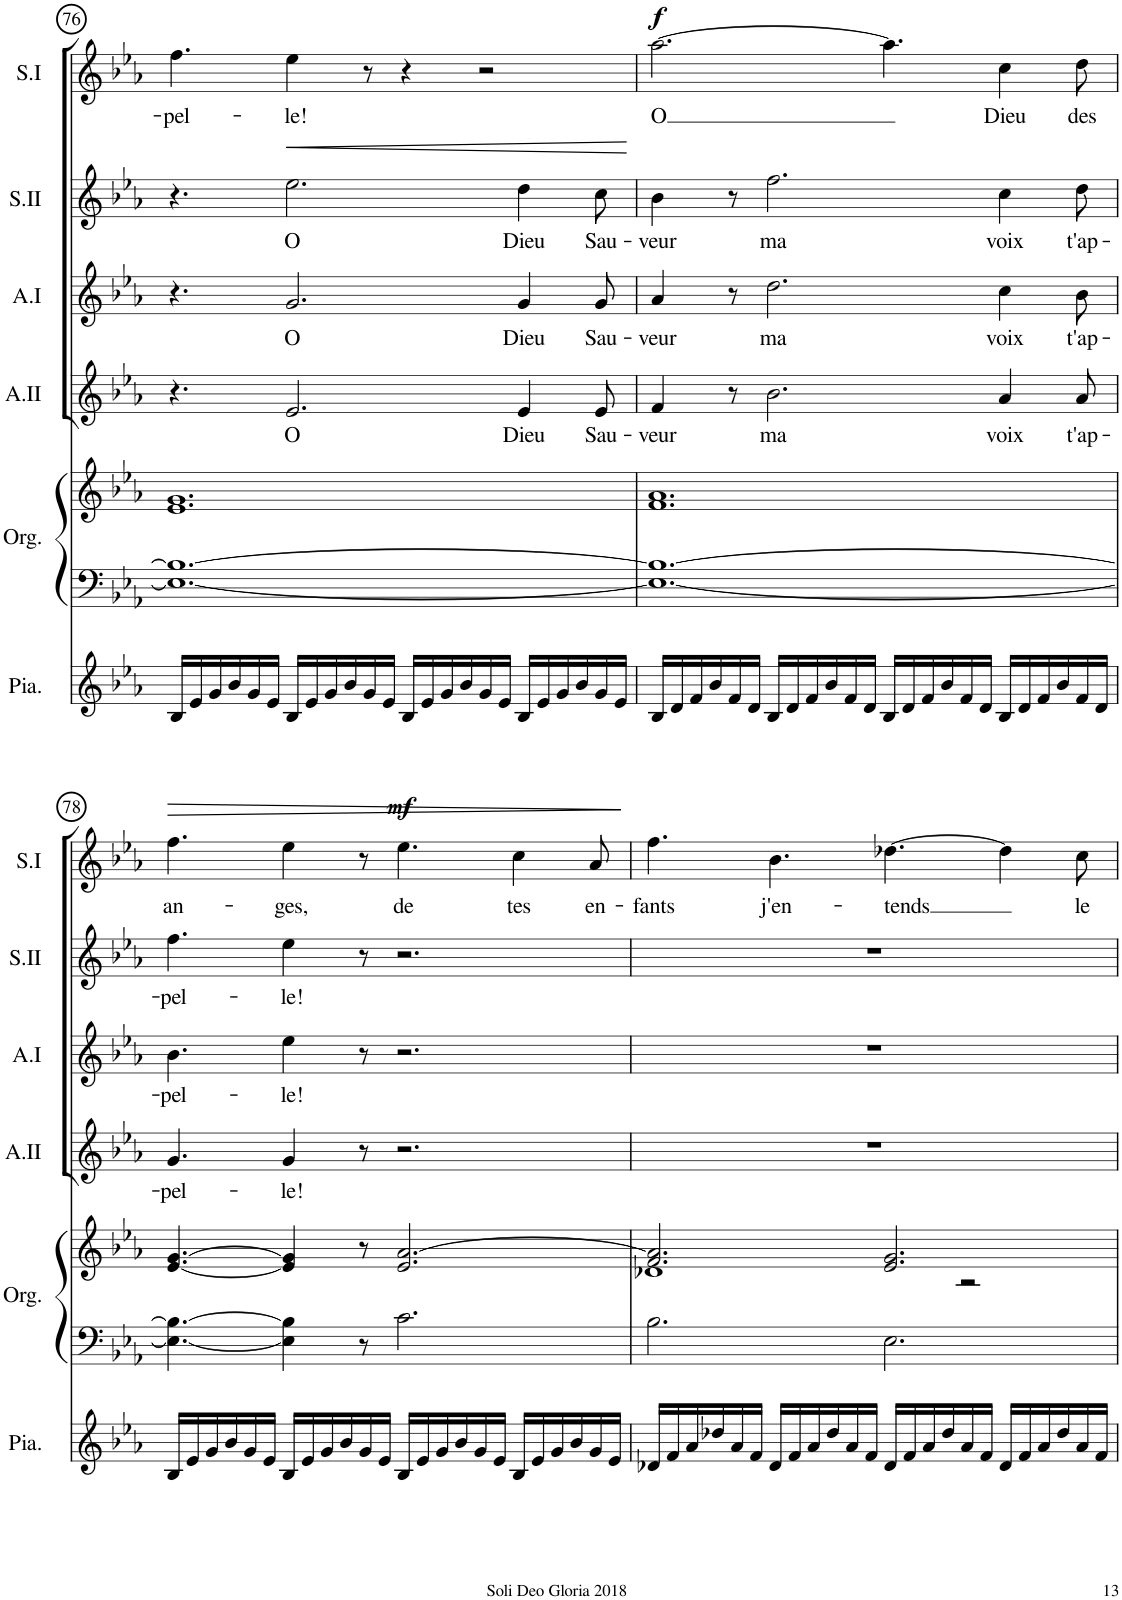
**kern	**kern	**kern	**kern	**text	**kern	**text	**kern	**text	**dynam	**kern	**text	**dynam
*part6	*part5	*part5	*part4	*part4	*part3	*part3	*part2	*part2	*part2	*part1	*part1	*part1
*staff7	*staff6	*staff5	*staff4	*staff4	*staff3	*staff3	*staff2	*staff2	*staff2	*staff1	*staff1	*staff1
*I"Piano	*I"Orgue	*	*I"Alto II	*	*I"Alto I	*	*I"Soprano II	*	*	*I"Soprano I	*	*
*I'Pia.	*I'Org.	*	*I'A.II	*	*I'A.I	*	*I'S.II	*	*	*I'S.I	*	*
!!LO:PB:g=z
*clefG2	*clefF4	*clefG2	*clefG2	*	*clefG2	*	*clefG2	*	*	*clefG2	*	*
*k[b-e-a-]	*k[b-e-a-]	*k[b-e-a-]	*k[b-e-a-]	*	*k[b-e-a-]	*	*k[b-e-a-]	*	*	*k[b-e-a-]	*	*
*M12/8	*M12/8	*M12/8	*M12/8	*	*M12/8	*	*M12/8	*	*	*M12/8	*	*
=76	=76	=76	=76	=76	=76	=76	=76	=76	=76	=76	=76	=76
!	!	!	!	!	!	!	!	!	!	!	!LO:LY:b	!
16B-/LL	1.E-_ 1.B-_	1.e- 1.g	4.r	.	4.r	.	4.r	.	.	4.ff\	-pel-	.
16e-/	.	.	.	.	.	.	.	.	.	.	.	.
16g/	.	.	.	.	.	.	.	.	.	.	.	.
16b-/	.	.	.	.	.	.	.	.	.	.	.	.
16g/	.	.	.	.	.	.	.	.	.	.	.	.
16e-/JJ	.	.	.	.	.	.	.	.	.	.	.	.
!	!	!	!	!LO:LY:b	!	!LO:LY:b	!	!LO:LY:b	!LO:HP:b	!	!LO:LY:b	!
16B-/LL	.	.	2.e-/	O	2.g/	O	2.ee-\	O	<	4ee-\	-le!	.
16e-/	.	.	.	.	.	.	.	.	.	.	.	.
16g/	.	.	.	.	.	.	.	.	.	.	.	.
16b-/	.	.	.	.	.	.	.	.	.	.	.	.
16g/	.	.	.	.	.	.	.	.	.	8r	.	.
16e-/JJ	.	.	.	.	.	.	.	.	.	.	.	.
16B-/LL	.	.	.	.	.	.	.	.	.	4r	.	.
16e-/	.	.	.	.	.	.	.	.	.	.	.	.
16g/	.	.	.	.	.	.	.	.	.	.	.	.
16b-/	.	.	.	.	.	.	.	.	.	.	.	.
16g/	.	.	.	.	.	.	.	.	.	2r	.	.
16e-/JJ	.	.	.	.	.	.	.	.	.	.	.	.
!	!	!	!	!LO:LY:b	!	!LO:LY:b	!	!LO:LY:b	!	!	!	!
16B-/LL	.	.	4e-/	Dieu	4g/	Dieu	4dd\	Dieu	.	.	.	.
16e-/	.	.	.	.	.	.	.	.	.	.	.	.
16g/	.	.	.	.	.	.	.	.	.	.	.	.
16b-/	.	.	.	.	.	.	.	.	.	.	.	.
!	!	!	!	!LO:LY:b	!	!LO:LY:b	!	!LO:LY:b	!	!	!	!
16g/	.	.	8e-/	Sau-	8g/	Sau-	8cc\	Sau-	.	.	.	.
16e-/JJ	.	.	.	.	.	.	.	.	.	.	.	.
.	.	.	.	.	.	.	.	.	[	.	.	.
=77	=77	=77	=77	=77	=77	=77	=77	=77	=77	=77	=77	=77
!	!	!	!	!LO:LY:b	!	!LO:LY:b	!	!LO:LY:b	!	!	!LO:LY:b	!LO:DY:a
16B-/LL	1.E-_ 1.B-_	1.f 1.a-	4f/	-veur	4a-/	-veur	4b-\	-veur	.	[2.aa-\	O	f
16d/	.	.	.	.	.	.	.	.	.	.	.	.
16f/	.	.	.	.	.	.	.	.	.	.	.	.
16b-/	.	.	.	.	.	.	.	.	.	.	.	.
16f/	.	.	8r	.	8r	.	8r	.	.	.	.	.
16d/JJ	.	.	.	.	.	.	.	.	.	.	.	.
!	!	!	!	!LO:LY:b	!	!LO:LY:b	!	!LO:LY:b	!	!	!	!
16B-/LL	.	.	2.b-\	ma	2.dd\	ma	2.ff\	ma	.	.	.	.
16d/	.	.	.	.	.	.	.	.	.	.	.	.
16f/	.	.	.	.	.	.	.	.	.	.	.	.
16b-/	.	.	.	.	.	.	.	.	.	.	.	.
16f/	.	.	.	.	.	.	.	.	.	.	.	.
16d/JJ	.	.	.	.	.	.	.	.	.	.	.	.
16B-/LL	.	.	.	.	.	.	.	.	.	4.aa-\]	.	.
16d/	.	.	.	.	.	.	.	.	.	.	.	.
16f/	.	.	.	.	.	.	.	.	.	.	.	.
16b-/	.	.	.	.	.	.	.	.	.	.	.	.
16f/	.	.	.	.	.	.	.	.	.	.	.	.
16d/JJ	.	.	.	.	.	.	.	.	.	.	.	.
!	!	!	!	!LO:LY:b	!	!LO:LY:b	!	!LO:LY:b	!	!	!LO:LY:b	!
16B-/LL	.	.	4a-/	voix	4cc\	voix	4cc\	voix	.	4cc\	Dieu	.
16d/	.	.	.	.	.	.	.	.	.	.	.	.
16f/	.	.	.	.	.	.	.	.	.	.	.	.
16b-/	.	.	.	.	.	.	.	.	.	.	.	.
!	!	!	!	!LO:LY:b	!	!LO:LY:b	!	!LO:LY:b	!	!	!LO:LY:b	!
16f/	.	.	8a-/	t'ap-	8b-\	t'ap-	8dd\	t'ap-	.	8dd\	des	.
16d/JJ	.	.	.	.	.	.	.	.	.	.	.	.
!!LO:LB:g=z
=78	=78	=78	=78	=78	=78	=78	=78	=78	=78	=78	=78	=78
!	!	!	!	!LO:LY:b	!	!LO:LY:b	!	!LO:LY:b	!	!	!LO:LY:b	!LO:HP:b
16B-/LL	4.E-\_ 4.B-\_	[4.e-/ [4.g/	4.g/	-pel-	4.b-\	-pel-	4.ff\	-pel-	.	4.ff\	an-	>
16e-/	.	.	.	.	.	.	.	.	.	.	.	.
16g/	.	.	.	.	.	.	.	.	.	.	.	.
16b-/	.	.	.	.	.	.	.	.	.	.	.	.
16g/	.	.	.	.	.	.	.	.	.	.	.	.
16e-/JJ	.	.	.	.	.	.	.	.	.	.	.	.
!	!	!	!	!LO:LY:b	!	!LO:LY:b	!	!LO:LY:b	!	!	!LO:LY:b	!
16B-/LL	4E-\] 4B-\]	4e-/] 4g/]	4g/	-le!	4ee-\	-le!	4ee-\	-le!	.	4ee-\	-ges,	.
16e-/	.	.	.	.	.	.	.	.	.	.	.	.
16g/	.	.	.	.	.	.	.	.	.	.	.	.
16b-/	.	.	.	.	.	.	.	.	.	.	.	.
16g/	8r	8r	8r	.	8r	.	8r	.	.	8r	.	.
16e-/JJ	.	.	.	.	.	.	.	.	.	.	.	.
!	!	!	!	!	!	!	!	!	!	!	!LO:LY:b	!LO:DY:a
16B-/LL	2.c\	2.e-/ [2.a-/	2.r	.	2.r	.	2.r	.	.	4.ee-\	de	mf
16e-/	.	.	.	.	.	.	.	.	.	.	.	.
16g/	.	.	.	.	.	.	.	.	.	.	.	.
16b-/	.	.	.	.	.	.	.	.	.	.	.	.
16g/	.	.	.	.	.	.	.	.	.	.	.	.
16e-/JJ	.	.	.	.	.	.	.	.	.	.	.	.
!	!	!	!	!	!	!	!	!	!	!	!LO:LY:b	!
16B-/LL	.	.	.	.	.	.	.	.	.	4cc\	tes	.
16e-/	.	.	.	.	.	.	.	.	.	.	.	.
16g/	.	.	.	.	.	.	.	.	.	.	.	.
16b-/	.	.	.	.	.	.	.	.	.	.	.	.
!	!	!	!	!	!	!	!	!	!	!	!LO:LY:b	!
16g/	.	.	.	.	.	.	.	.	.	8a-/	en-	.
16e-/JJ	.	.	.	.	.	.	.	.	.	.	.	.
.	.	.	.	.	.	.	.	.	.	.	.	]
=79	=79	=79	=79	=79	=79	=79	=79	=79	=79	=79	=79	=79
*	*	*^	*	*	*	*	*	*	*	*	*	*
!	!	!	!	!	!	!	!	!	!	!	!	!LO:LY:b	!
16d-X/LL	2.B-\	2.f/ 2.a-/]	1d-X	1.r	.	1.r	.	1.r	.	.	4.ff\	-fants	.
16f/	.	.	.	.	.	.	.	.	.	.	.	.	.
16a-/	.	.	.	.	.	.	.	.	.	.	.	.	.
16dd-X/	.	.	.	.	.	.	.	.	.	.	.	.	.
16a-/	.	.	.	.	.	.	.	.	.	.	.	.	.
16f/JJ	.	.	.	.	.	.	.	.	.	.	.	.	.
!	!	!	!	!	!	!	!	!	!	!	!	!LO:LY:b	!
16d-/LL	.	.	.	.	.	.	.	.	.	.	4.b-\	j'en-	.
16f/	.	.	.	.	.	.	.	.	.	.	.	.	.
16a-/	.	.	.	.	.	.	.	.	.	.	.	.	.
16dd-/	.	.	.	.	.	.	.	.	.	.	.	.	.
16a-/	.	.	.	.	.	.	.	.	.	.	.	.	.
16f/JJ	.	.	.	.	.	.	.	.	.	.	.	.	.
!	!	!	!	!	!	!	!	!	!	!	!	!LO:LY:b	!
16d-/LL	2.E-\	2.e-/ 2.g/	.	.	.	.	.	.	.	.	[4.dd-X\	-tends	.
16f/	.	.	.	.	.	.	.	.	.	.	.	.	.
16a-/	.	.	.	.	.	.	.	.	.	.	.	.	.
16dd-/	.	.	.	.	.	.	.	.	.	.	.	.	.
16a-/	.	.	2r	.	.	.	.	.	.	.	.	.	.
16f/JJ	.	.	.	.	.	.	.	.	.	.	.	.	.
16d-/LL	.	.	.	.	.	.	.	.	.	.	4dd-\]	.	.
16f/	.	.	.	.	.	.	.	.	.	.	.	.	.
16a-/	.	.	.	.	.	.	.	.	.	.	.	.	.
16dd-/	.	.	.	.	.	.	.	.	.	.	.	.	.
!	!	!	!	!	!	!	!	!	!	!	!	!LO:LY:b	!
16a-/	.	.	.	.	.	.	.	.	.	.	8cc\	le	.
16f/JJ	.	.	.	.	.	.	.	.	.	.	.	.	.
*	*	*v	*v	*	*	*	*	*	*	*	*	*	*
=	=	=	=	=	=	=	=	=	=	=	=	=
*-	*-	*-	*-	*-	*-	*-	*-	*-	*-	*-	*-	*-
